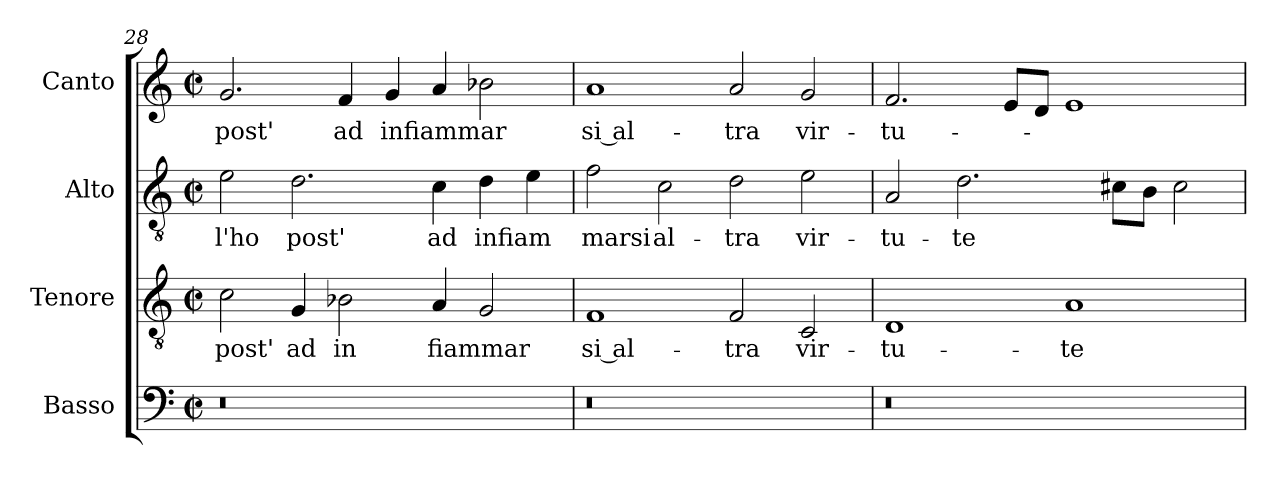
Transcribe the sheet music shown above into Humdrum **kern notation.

**kern	**kern	**text	**kern	**text	**kern	**text
*part4	*part3	*part3	*part2	*part2	*part1	*part1
*staff4	*staff3	*staff3	*staff2	*staff2	*staff1	*staff1
*I"Basso	*I"Tenore	*	*I"Alto	*	*I"Canto	*
*clefF4	*clefGv2	*	*clefGv2	*	*clefG2	*
*M2/2	*M2/2	*	*M2/2	*	*M2/2	*
*met(c|)	*met(c|)	*	*met(c|)	*	*met(c|)	*
=28	=28	=28	=28	=28	=28	=28
!	!	!LO:LY:b:cj	!	!LO:LY:b:cj	!	!LO:LY:b:cj
0r	2c\	post'	2e\	l'ho	2.g/	post'
!	!	!LO:LY:b:cj	!	!LO:LY:b:cj	!	!
.	4G/	ad	2.d\	post'	.	.
!	!	!LO:LY:b:cj	!	!	!	!LO:LY:b:cj
.	2B-X\	in	.	.	4f/	ad
!	!	!	!	!	!	!LO:LY:b
.	.	.	.	.	4g/	infiammar
!	!	!LO:LY:b:cj	!	!LO:LY:b:cj	!	!
.	4A/	fiammar	4c\	ad	4a/	.
!	!	!	!	!LO:LY:b	!	!
.	2G/	.	4d\	infiam	2b-X\	.
.	.	.	4e\	.	.	.
!!LO:LB:g=z
=29	=29	=29	=29	=29	=29	=29
!	!	!LO:LY:b:rj	!	!LO:LY:b:cj	!	!LO:LY:b:rj
0r	1F	si al-	2f\	marsi	1a	si al-
!	!	!	!	!LO:LY:b	!	!
.	.	.	2c\	al-	.	.
!	!	!LO:LY:b:cj	!	!LO:LY:b:cj	!	!LO:LY:b:cj
.	2F/	-tra	2d\	-tra	2a/	-tra
!	!	!LO:LY:b:cj	!	!LO:LY:b:cj	!	!LO:LY:b:cj
.	2C/	vir-	2e\	vir-	2g/	vir-
=30	=30	=30	=30	=30	=30	=30
!	!	!LO:LY:b:cj	!	!LO:LY:b:cj	!	!LO:LY:b:cj
0r	1D	-tu-	2A/	-tu-	2.f/	-tu-
!	!	!	!	!LO:LY:b:cj	!	!
.	.	.	2.d\	-te	.	.
.	.	.	.	.	8e/L	.
.	.	.	.	.	8d/J	.
!	!	!LO:LY:b:cj	!	!	!	!
.	1A	-te	.	.	1e	.
.	.	.	8c#\L	.	.	.
.	.	.	8B\J	.	.	.
.	.	.	2c#\	.	.	.
=	=	=	=	=	=	=
*-	*-	*-	*-	*-	*-	*-
